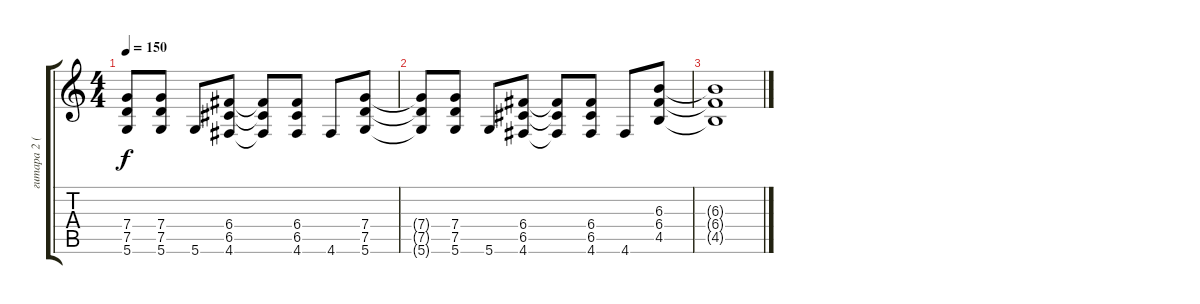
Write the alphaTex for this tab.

\track ("гитара 2 (панорама)" "гитара 2 (") {instrument distortionguitar}
\staff {score tabs}
\tuning (D4 A3 F3 C3 G2 D2) {hide}
\ts (4 4)
\tempo 150
\clef g2
\ks c
(7.4{t} 7.5{t} 5.6{t}).8{dy f} (7.4 7.5 5.6).8 5.6.8 (6.4 6.5 4.6).8 (6.4{t} 6.5{t} 4.6{t}).8 (6.4 6.5 4.6).8 4.6.8 (7.4 7.5 5.6).8 |
(7.4{t} 7.5{t} 5.6{t}).8 (7.4 7.5 5.6).8 5.6.8 (6.4 6.5 4.6).8 (6.4{t} 6.5{t} 4.6{t}).8 (6.4 6.5 4.6).8 4.6.8 (6.3 6.4 4.5).8 |
(6.3{t} 6.4{t} 4.5{t}).1
